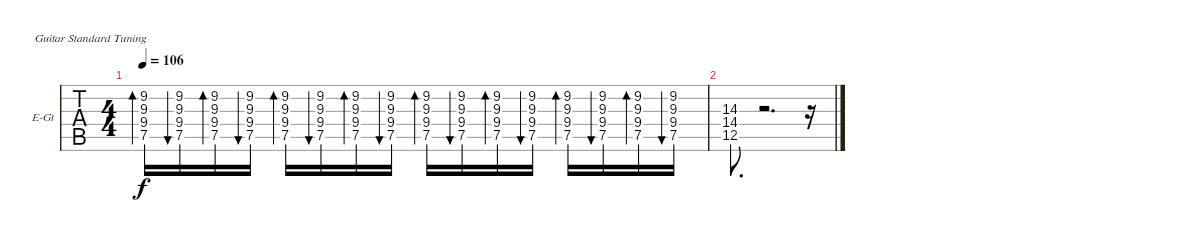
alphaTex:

\bracketExtendMode groupsimilarinstruments
\firstSystemTrackNameOrientation horizontal
\otherSystemsTrackNameOrientation horizontal
\track ("Nick" "E-Gt") {instrument electricguitarjazz}
\staff {tabs}
\tuning (E4 B3 G3 D3 A2 E2)
\ts (4 4)
\tempo 106
\clef g2
\ks c
(9.2 9.3 9.4 7.5).16{bd 60 dy f} (9.2 9.3 9.4 7.5).16{bu 60} (9.2 9.3 9.4 7.5).16{bd 60} (9.2 9.3 9.4 7.5).16{bu 60} (9.2 9.3 9.4 7.5).16{bd 60} (9.2 9.3 9.4 7.5).16{bu 60} (9.2 9.3 9.4 7.5).16{bd 60} (9.2 9.3 9.4 7.5).16{bu 60} (9.2 9.3 9.4 7.5).16{bd 60} (9.2 9.3 9.4 7.5).16{bu 60} (9.2 9.3 9.4 7.5).16{bd 60} (9.2 9.3 9.4 7.5).16{bu 60} (9.2 9.3 9.4 7.5).16{bd 60} (9.2 9.3 9.4 7.5).16{bu 60} (9.2 9.3 9.4 7.5).16{bd 60} (9.2 9.3 9.4 7.5).16{bu 60} |
(14.3 14.4 12.5).8{d} r.2{d} r.16
